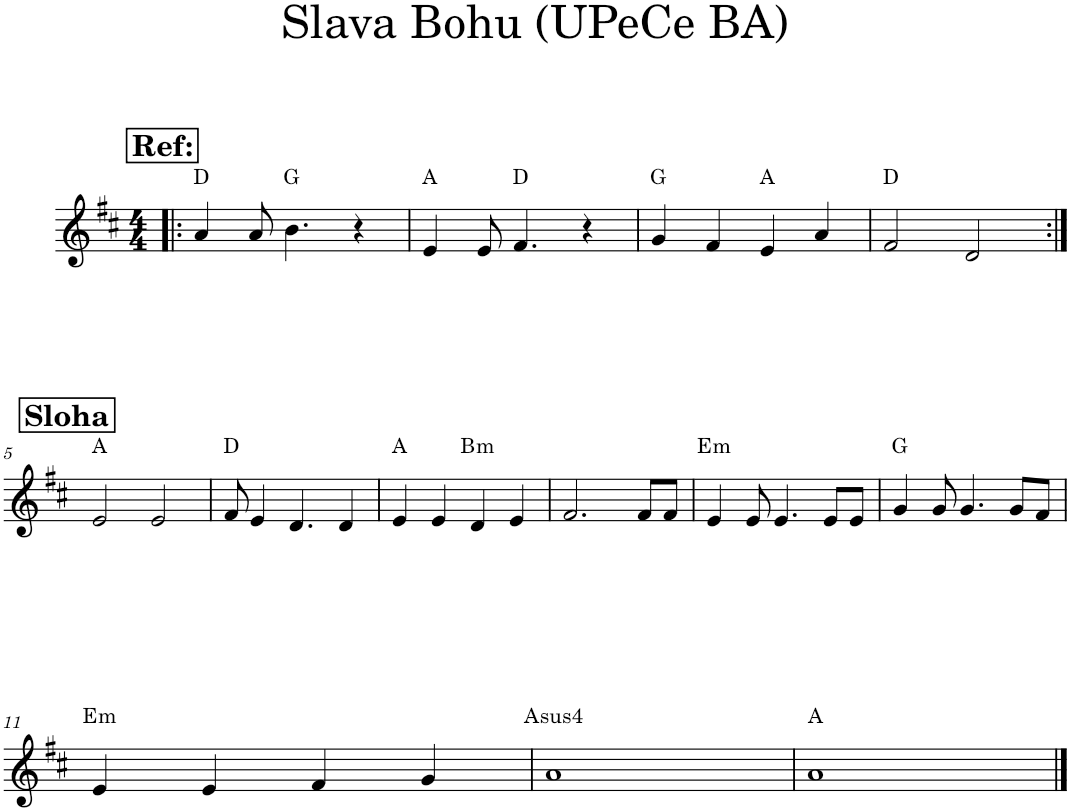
**kern	**harte
*part1	*part1
*staff1	*
*I"Violin	*
*I'Vln.	*
*clefG2	*
*k[f#c#]	*
*M4/4	*
!!LO:REH:place=s1:a:B:cj:fs=14:t=Ref&colon;
=1!|:	=1!|:
4a/	D:maj
8a/	.
4.b\	G:maj
4r	.
=2	=2
4e/	A:maj
8e/	.
4.f#/	D:maj
4r	.
=3	=3
4g/	G:maj
4f#/	.
4e/	A:maj
4a/	.
=4	=4
2f#/	D:maj
2d/	.
!!LO:LB:g=z
!!LO:REH:place=s1:a:B:cj:fs=14:t=Sloha
=5:|!	=5:|!
2e/	A:maj
2e/	.
=6	=6
8f#/	D:maj
4e/	.
4.d/	.
4d/	.
=7	=7
4e/	A:maj
4e/	.
!	!LO:H:kt=m
4d/	B:min
4e/	.
=8	=8
2.f#/	.
8f#/L	.
8f#/J	.
=9	=9
!	!LO:H:kt=m
4e/	E:min
8e/	.
4.e/	.
8e/L	.
8e/J	.
=10	=10
4g/	G:maj
8g/	.
4.g/	.
8g/L	.
8f#/J	.
!!LO:LB:g=z
=11	=11
!	!LO:H:kt=m
4e/	E:min
4e/	.
4f#/	.
4g/	.
=12	=12
!	!LO:H:kt=4
1a	A:sus4
=13	=13
1a	A:maj
==	==
*-	*-
